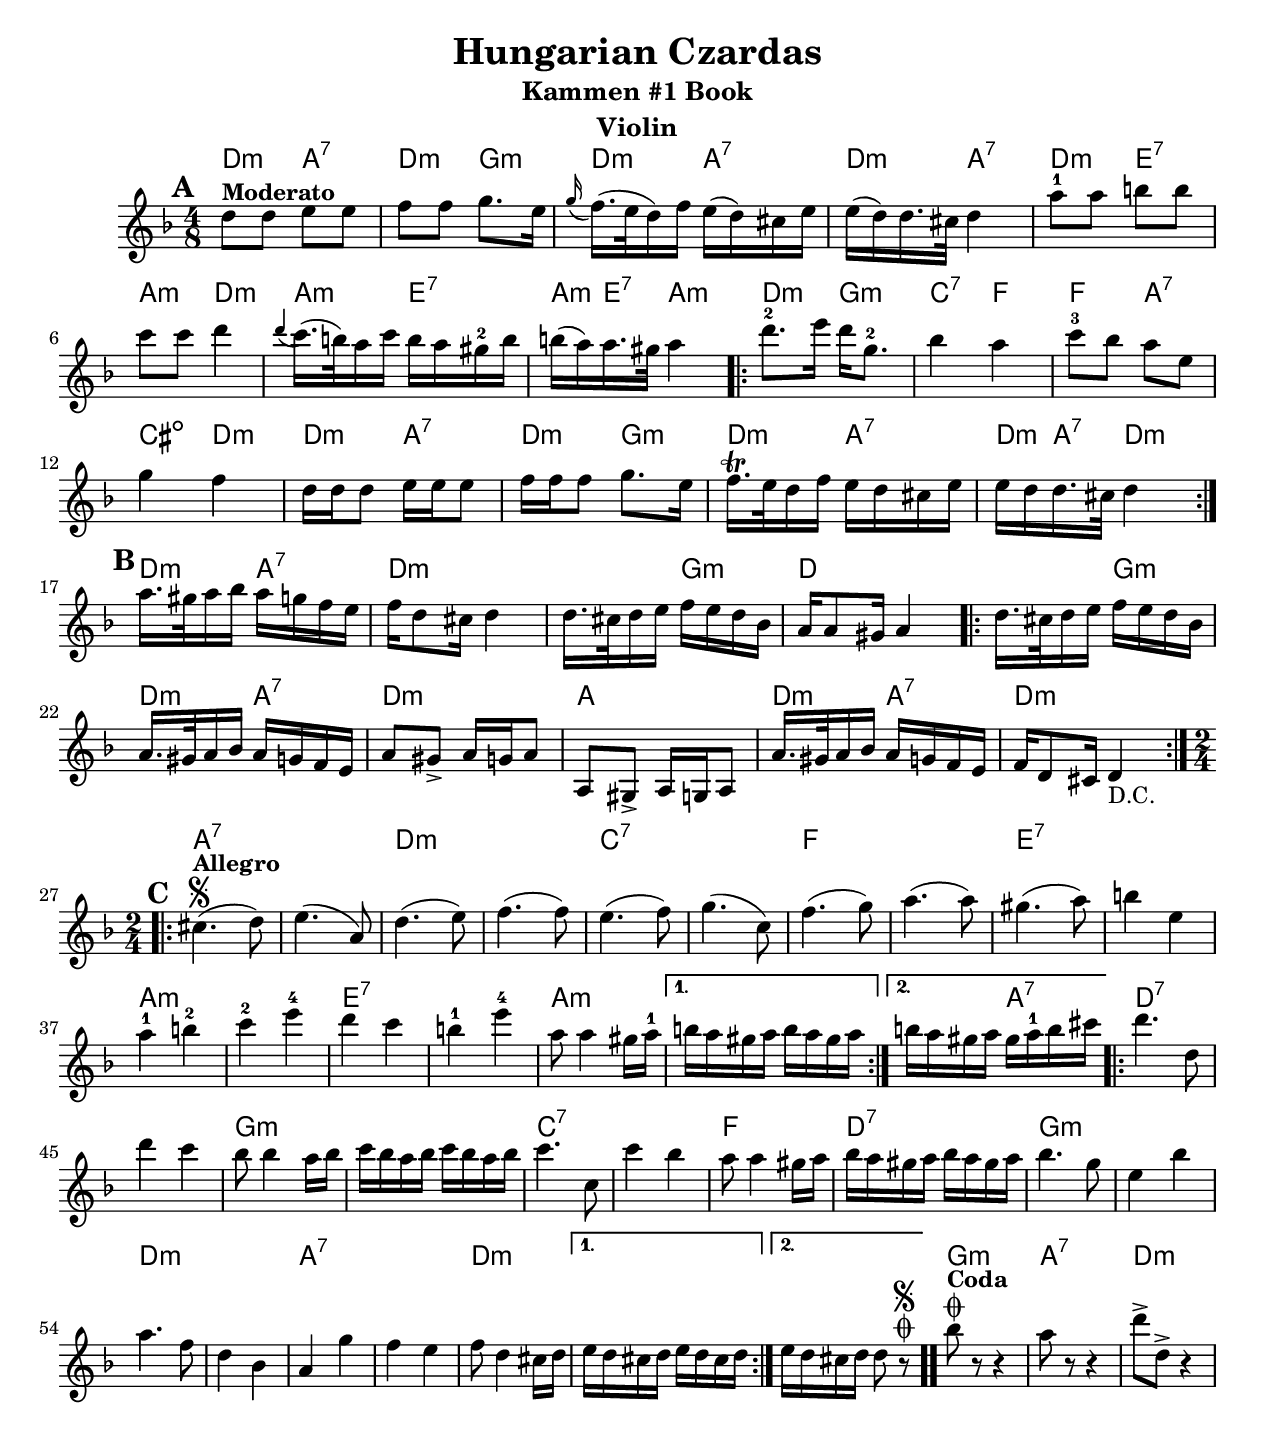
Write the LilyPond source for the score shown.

\version "2.18.0"
\include "english.ly"
\paper{
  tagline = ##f
  print-all-headers = ##t
  #(set-paper-size "letter")
}
date = #(strftime "%d-%m-%Y" (localtime (current-time)))

%\markup{ \italic{ " Updated " \date  }  }

%\markup{ Got something to say? }

global = {
  \clef treble
  \key d \minor
  \time 4/8
  \set Score.markFormatter = #format-mark-box-alphabet
}

%#################################### Melody ########################
melody = \relative c'' {
  \global
  %\partial 16*3 a16 d f   %lead in notes
  \mark \default
  d8^\markup{\bold"Moderato" } d e e
  f8 f g8. e16
  \grace g (f16.) (e32 d16) f e (d) cs e|
  e16(d) d16. cs32 d4|

  a'8 -1 a b b8|
  c8 c  d4
  \grace d(c16.)(b32)a16 c b a gs -2 b
  b16 (a) a16. gs32 a4|

  %\alternative { { }{ } }

  \repeat volta 2{
    %\mark \default
    d8.-2 e16 d g,8. -2
    bf4 a
    c8-3 bf a e
    g4 f|

    d16 d d8 e16 e e8|
    f16 f f8 g8. e16
    f16. \trill e32 d16 f e d cs e
    e16 d d16. cs32 d4
  }
  \break

  \mark \default
  a'16. gs32 a16 bf a g f e
  f16 d8 cs16 d4|
  d16. cs32 d16 e f e d bf
  a16 a8 gs16 a4|

  \repeat volta 2{
    d16. cs32 d16 e f e d bf|
    a16. gs32 a16 bf a g f e
    a8 gs -> a16 g a8|
    a,8 gs -> a16 g a8|
    a'16. gs32 a16 bf a g f e
    f16 d8 cs16 d4_"D.C."
  }
  %Trio
  \break
  \repeat volta 2{
    \mark \default
    \time 2/4
    cs'4. \segno ^\markup{\bold "Allegro" } (d8)
    e4.(a,8)
    d4.(e8)
    f4.(f8)
    e4.(f8)
    g4.( c,8)
    f4.(g8)
    a4.(a8)
    gs4.(a8)
    b4 e,
    a4-1 b-2
    c4-2 e-4
    d4 c
    b4-1 e-4
    a,8 a4 gs16 a-1
  }
  \alternative {
    {b16 a gs a b a gs a }
    {b16 a gs a gs a-1 b cs }
  }

  \repeat volta 2{
    d4. d,8
    d'4 c
    bf8 bf4 a16 bf
    c16 bf a bf c bf a bf|
    c4. c,8
    c'4 bf
    a8 a4 gs16 a|
    bf16 a gs a bf a gs a|
    bf4. g8
    e4 bf'
    a4. f8
    d4 bf
    a4 g'
    f4 e
    f8 d4 cs16 d

  }
  \alternative {
    {e16 d cs d e d cs d }
    {e16 d cs d d8 r\coda \segno }
  }
  \bar ".."

  bf'8\coda ^\markup{\bold"Coda"} r r4
  a8 r r4
  d8-> d,-> r4

}

%################################# Lyrics #####################
%\addlyrics{  }
%################################# Chords #######################
harmonies = \chordmode {
  d4:m a4:7
  d4:m g4:m
  d4:m a4:7
  d4:m a4:7
  d4:m e4:7
  a4:m d4:m
  a4:m e4:7
  a8:m e8:7 a4:m
  %1st line
  d4:m g4:m
  c4:7 f4
  f4
  a:7
  cs4:dim d4:m
  d4:m
  a4:7
  d4:m g4:m
  d4:m a4:7
  d8:m a8:7 d4:m
  %2
  d4:m a4:7
  d4*3:m g4:m
  d4*3: g4:m
  d4:m a4:7
  d2:m
  a2
  d4:m a4:7
  d2:m
  %2/4 section
  a2*2:7
  d2*2:m
  c2*2:7
  f2*2
  e2*2:7
  %
  a2*2:m e2*2:7
  a4*5:m a4:7
  %
  d2*2:7
  g2*2:m
  c2*2:7
  f2
  d2:7
  g2*2:m  %double check.. hard to read orig.
  d2*2:m a2*2:7 d2*3:m
  %
  g2:m
  a2:7
  d2:m
}

\score {
  <<
    \new ChordNames {
      \set chordChanges = ##f
      \harmonies
    }
    \new Staff

    \melody
  >>
  \header{
    title= "Hungarian Czardas"
    subtitle="Kammen #1 Book"
    composer= ""
    instrument = "Violin"
    arranger= ""
  }
  \midi{\tempo 4 = 120}
  \layout{indent = 1.0\cm}
}
%{
  % more verses:
  \markup{}
  \markup {
  \fill-line {
  \hspace #0.1 % distance from left margin
  \column {
  \line { "1."
  \column {
  ""
  }
  }
  \hspace #0.2 % vertical distance between verses
  \line { "2."
  \column {
  ""
  }
  }
  }
  \hspace #0.1  % horiz. distance between columns
  \column {
  \line { "3."
  \column {
  ""
  }
  }
  \hspace #0.2 % distance between verses
  \line { "4."
  \column {
  ""
  }
  }
  }
  \hspace #0.1 % distance to right margin
  }
  }

%}
